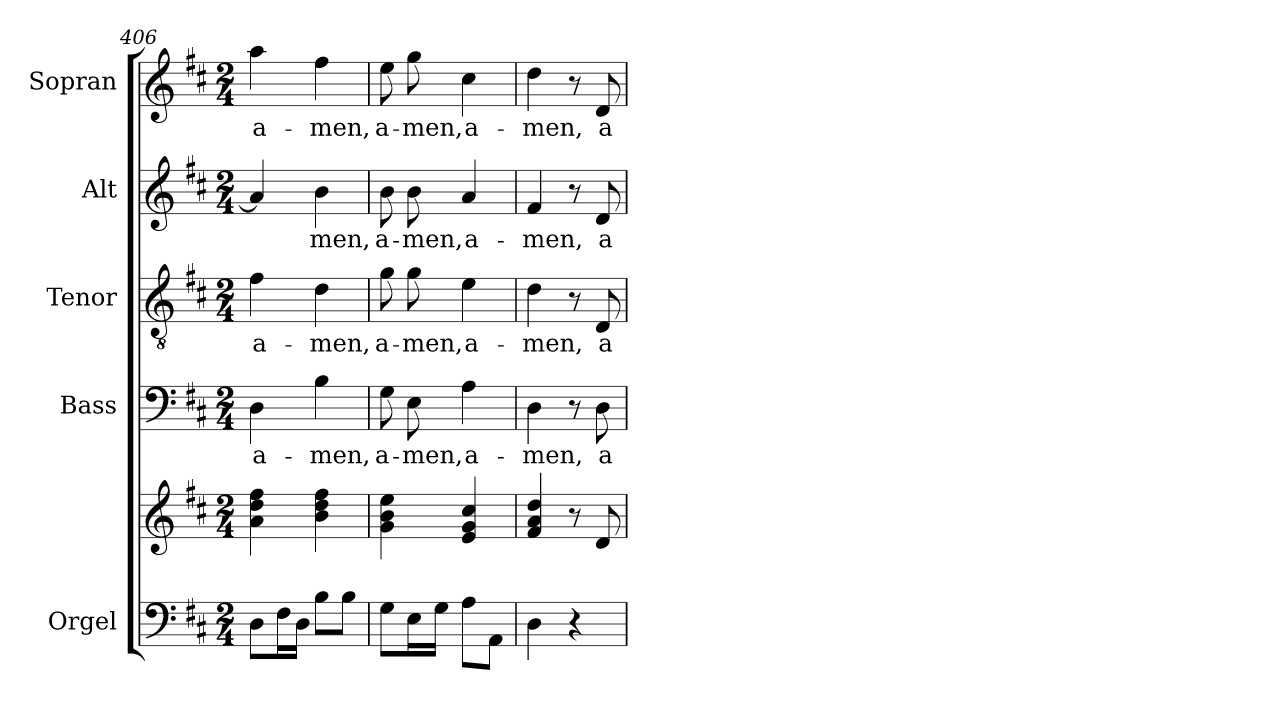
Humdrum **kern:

**kern	**kern	**kern	**text	**kern	**text	**kern	**text	**kern	**text
*part5	*part5	*part4	*part4	*part3	*part3	*part2	*part2	*part1	*part1
*staff6	*staff5	*staff4	*staff4	*staff3	*staff3	*staff2	*staff2	*staff1	*staff1
*I"Orgel	*	*I"Bass	*	*I"Tenor	*	*I"Alt	*	*I"Sopran	*
*I'Org.	*	*I'B.	*	*I'T.	*	*I'A.	*	*I'S.	*
!!LO:LB:g=z
*clefF4	*clefG2	*clefF4	*	*clefGv2	*	*clefG2	*	*clefG2	*
*k[f#c#]	*k[f#c#]	*k[f#c#]	*	*k[f#c#]	*	*k[f#c#]	*	*k[f#c#]	*
*D:	*D:	*D:	*	*D:	*	*D:	*	*D:	*
*M2/4	*M2/4	*M2/4	*	*M2/4	*	*M2/4	*	*M2/4	*
=406	=406	=406	=406	=406	=406	=406	=406	=406	=406
!	!	!	!LO:LY:b	!	!LO:LY:b	!	!	!	!LO:LY:b
8D\L	4a\ 4dd\ 4ff#\	4D\	a-	4f#\	a-	4a/]	.	4aa\	a-
16F#\L	.	.	.	.	.	.	.	.	.
16D\JJ	.	.	.	.	.	.	.	.	.
!	!	!	!LO:LY:b	!	!LO:LY:b	!	!LO:LY:b	!	!LO:LY:b
8B\L	4b\ 4dd\ 4ff#\	4B\	-men,	4d\	-men,	4b\	-men,	4ff#\	-men,
8B\J	.	.	.	.	.	.	.	.	.
=407	=407	=407	=407	=407	=407	=407	=407	=407	=407
!	!	!	!LO:LY:b	!	!LO:LY:b	!	!LO:LY:b	!	!LO:LY:b
8G\L	4g\ 4b\ 4ee\	8G\	a-	8g\	a-	8b\	a-	8ee\	a-
!	!	!	!LO:LY:b	!	!LO:LY:b	!	!LO:LY:b	!	!LO:LY:b
16E\L	.	8E\	-men,	8g\	-men,	8b\	-men,	8gg\	-men,
16G\JJ	.	.	.	.	.	.	.	.	.
!	!	!	!LO:LY:b	!	!LO:LY:b	!	!LO:LY:b	!	!LO:LY:b
8A\L	4e/ 4g/ 4cc#/	4A\	a-	4e\	a-	4a/	a-	4cc#\	a-
8AA\J	.	.	.	.	.	.	.	.	.
=408	=408	=408	=408	=408	=408	=408	=408	=408	=408
!	!	!	!LO:LY:b	!	!LO:LY:b	!	!LO:LY:b	!	!LO:LY:b
4D\	4f#/ 4a/ 4dd/	4D\	-men,	4d\	-men,	4f#/	-men,	4dd\	-men,
4r	8r	8r	.	8r	.	8r	.	8r	.
!	!	!	!LO:LY:b	!	!LO:LY:b	!	!LO:LY:b	!	!LO:LY:b
.	8d/	8D\	a-	8D/	a-	8d/	a-	8d/	a-
=	=	=	=	=	=	=	=	=	=
*-	*-	*-	*-	*-	*-	*-	*-	*-	*-
